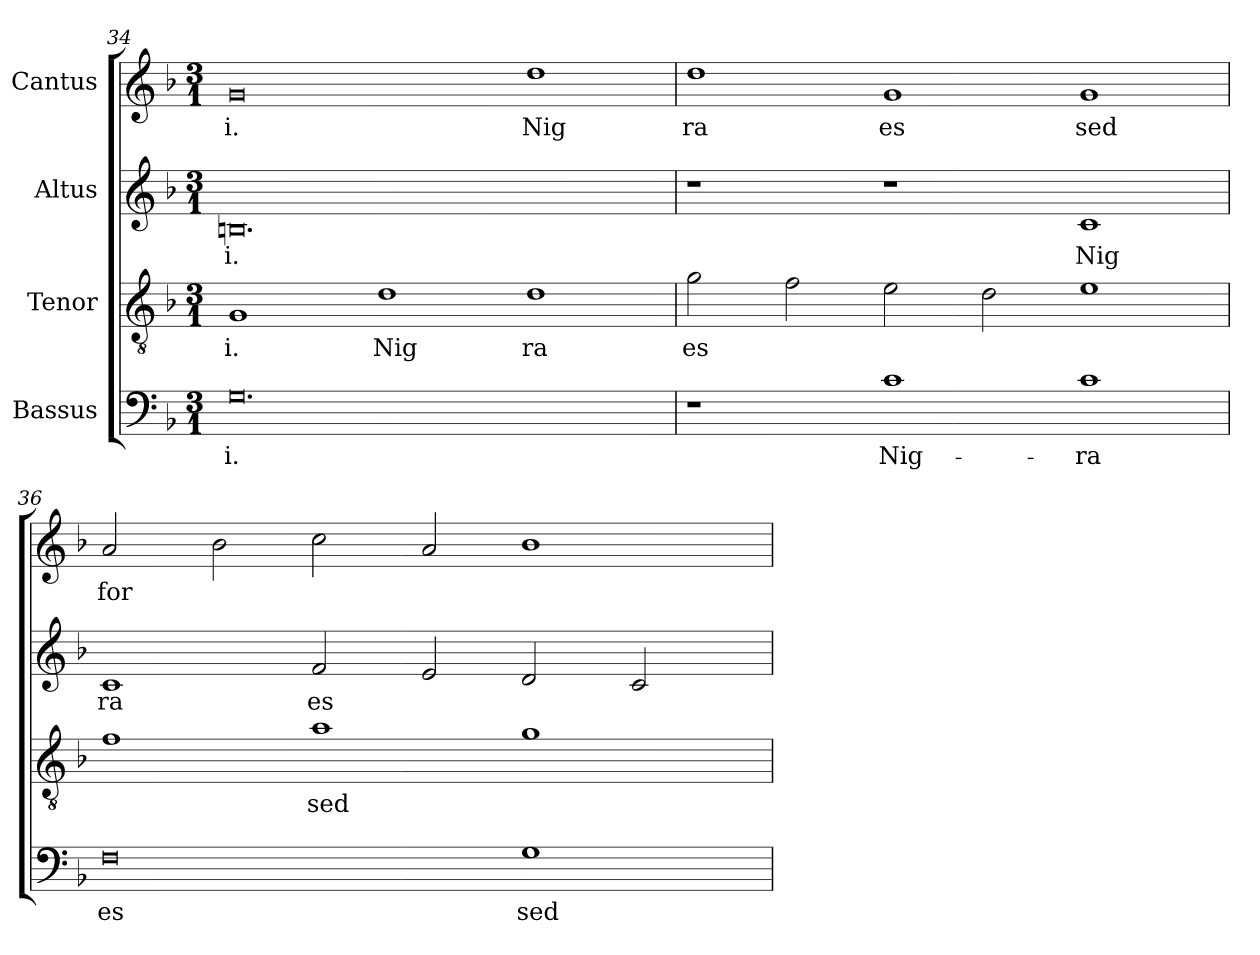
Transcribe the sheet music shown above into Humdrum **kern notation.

**kern	**text	**kern	**text	**kern	**text	**kern	**text
*part4	*part4	*part3	*part3	*part2	*part2	*part1	*part1
*staff4	*staff4	*staff3	*staff3	*staff2	*staff2	*staff1	*staff1
*I"Bassus	*	*I"Tenor	*	*I"Altus	*	*I"Cantus	*
*clefF4	*	*clefGv2	*	*clefG2	*	*clefG2	*
*k[b-]	*	*k[b-]	*	*k[b-]	*	*k[b-]	*
*F:	*	*F:	*	*F:	*	*F:	*
*M3/1	*	*M3/1	*	*M3/1	*	*M3/1	*
=34	=34	=34	=34	=34	=34	=34	=34
!	!LO:LY:b:cj	!	!LO:LY:b:cj	!	!LO:LY:b:cj	!	!LO:LY:b:cj
0.G	-i.	1G	i.	0.Bn	i.	0g	i.
!	!	!	!LO:LY:b:cj	!	!	!	!
.	.	1d	Nig	.	.	.	.
!	!	!	!LO:LY:b:cj	!	!	!	!LO:LY:b:cj
.	.	1d	ra	.	.	1dd	Nig
=35	=35	=35	=35	=35	=35	=35	=35
!	!	!	!LO:LY:b:cj	!	!	!	!LO:LY:b:cj
1r	.	2g\	es	1r	.	1dd	ra
.	.	2f\	.	.	.	.	.
!	!LO:LY:b:cj	!	!	!	!	!	!LO:LY:b:cj
1c	Nig-	2e\	.	1r	.	1g	es
.	.	2d\	.	.	.	.	.
!	!LO:LY:b:cj	!	!	!	!LO:LY:b:cj	!	!LO:LY:b:cj
1c	-ra	1e	.	1c	Nig	1g	sed
!!LO:LB:g=z
=36	=36	=36	=36	=36	=36	=36	=36
!	!LO:LY:b:cj	!	!	!	!LO:LY:b:cj	!	!LO:LY:b
*	*	*^	*	*	*	*	*
0F	es	1f	64ryy	.	1c	ra	2a/	for
.	.	.	1ryy	.	.	.	.	.
.	.	.	.	.	.	.	2b-\	.
!	!	!	!	!LO:LY:b:cj	!	!LO:LY:b:cj	!	!
.	.	1a	.	sed	2f/	es	2cc\	.
.	.	.	1ryy	.	.	.	.	.
.	.	.	.	.	2e/	.	2a/	.
!	!LO:LY:b:cj	!	!	!	!	!	!	!
1G	sed	1g	.	.	2d/	.	1b-	.
.	.	.	2ryy	.	.	.	.	.
.	.	.	.	.	2c/	.	.	.
.	.	.	4ryy	.	.	.	.	.
.	.	.	8...ryy	.	.	.	.	.
*	*	*v	*v	*	*	*	*	*
=	=	=	=	=	=	=	=
*-	*-	*-	*-	*-	*-	*-	*-
